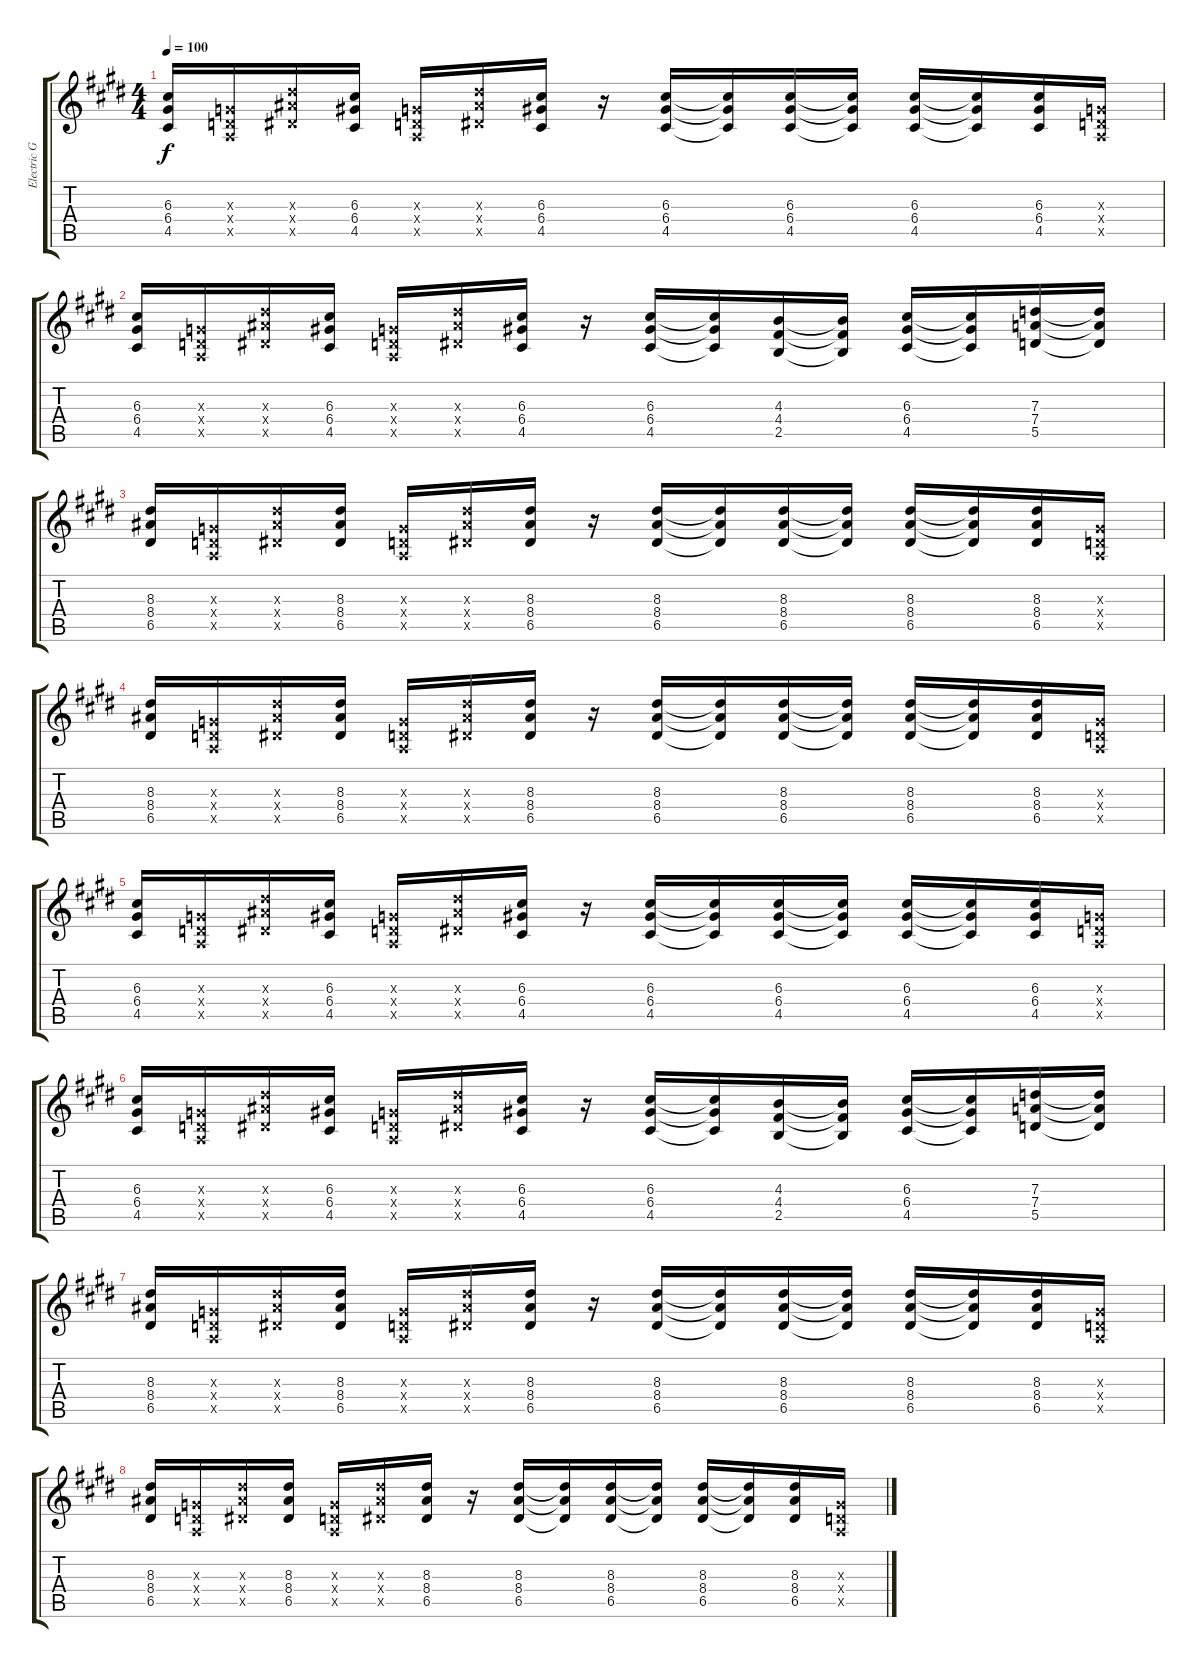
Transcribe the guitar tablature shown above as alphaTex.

\track ("Electric Guitar" "Electric G") {instrument overdrivenguitar}
\staff {score tabs}
\tuning (E4 B3 G3 D3 A2 E2) {hide}
\ts (4 4)
\tempo 100
\clef g2
\ks e
(6.3 6.4 4.5).16{dy f} (0.3{x} 0.4{x} 0.5{x}).16 (8.3{x} 8.4{x} 6.5{x}).16 (6.3 6.4 4.5).16 (0.3{x} 0.4{x} 0.5{x}).16 (8.3{x} 8.4{x} 6.5{x}).16 (6.3 6.4 4.5).16 r.16 (6.3 6.4 4.5).16 (6.3{t} 6.4{t} 4.5{t}).16 (6.3 6.4 4.5).16 (6.3{t} 6.4{t} 4.5{t}).16 (6.3 6.4 4.5).16 (6.3{t} 6.4{t} 4.5{t}).16 (6.3 6.4 4.5).16 (0.3{x} 0.4{x} 0.5{x}).16 |
(6.3 6.4 4.5).16 (0.3{x} 0.4{x} 0.5{x}).16 (8.3{x} 8.4{x} 6.5{x}).16 (6.3 6.4 4.5).16 (0.3{x} 0.4{x} 0.5{x}).16 (8.3{x} 8.4{x} 6.5{x}).16 (6.3 6.4 4.5).16 r.16 (6.3 6.4 4.5).16 (6.3{t} 6.4{t} 4.5{t}).16 (4.3 4.4 2.5).16 (4.3{t} 4.4{t} 2.5{t}).16 (6.3 6.4 4.5).16 (6.3{t} 6.4{t} 4.5{t}).16 (7.3 7.4 5.5).16 (7.3{t} 7.4{t} 5.5{t}).16 |
(8.3 8.4 6.5).16 (0.3{x} 0.4{x} 0.5{x}).16 (8.3{x} 8.4{x} 6.5{x}).16 (8.3 8.4 6.5).16 (0.3{x} 0.4{x} 0.5{x}).16 (8.3{x} 8.4{x} 6.5{x}).16 (8.3 8.4 6.5).16 r.16 (8.3 8.4 6.5).16 (8.3{t} 8.4{t} 6.5{t}).16 (8.3 8.4 6.5).16 (8.3{t} 8.4{t} 6.5{t}).16 (8.3 8.4 6.5).16 (8.3{t} 8.4{t} 6.5{t}).16 (8.3 8.4 6.5).16 (0.3{x} 0.4{x} 0.5{x}).16 |
(8.3 8.4 6.5).16 (0.3{x} 0.4{x} 0.5{x}).16 (8.3{x} 8.4{x} 6.5{x}).16 (8.3 8.4 6.5).16 (0.3{x} 0.4{x} 0.5{x}).16 (8.3{x} 8.4{x} 6.5{x}).16 (8.3 8.4 6.5).16 r.16 (8.3 8.4 6.5).16 (8.3{t} 8.4{t} 6.5{t}).16 (8.3 8.4 6.5).16 (8.3{t} 8.4{t} 6.5{t}).16 (8.3 8.4 6.5).16 (8.3{t} 8.4{t} 6.5{t}).16 (8.3 8.4 6.5).16 (0.3{x} 0.4{x} 0.5{x}).16 |
(6.3 6.4 4.5).16 (0.3{x} 0.4{x} 0.5{x}).16 (8.3{x} 8.4{x} 6.5{x}).16 (6.3 6.4 4.5).16 (0.3{x} 0.4{x} 0.5{x}).16 (8.3{x} 8.4{x} 6.5{x}).16 (6.3 6.4 4.5).16 r.16 (6.3 6.4 4.5).16 (6.3{t} 6.4{t} 4.5{t}).16 (6.3 6.4 4.5).16 (6.3{t} 6.4{t} 4.5{t}).16 (6.3 6.4 4.5).16 (6.3{t} 6.4{t} 4.5{t}).16 (6.3 6.4 4.5).16 (0.3{x} 0.4{x} 0.5{x}).16 |
(6.3 6.4 4.5).16 (0.3{x} 0.4{x} 0.5{x}).16 (8.3{x} 8.4{x} 6.5{x}).16 (6.3 6.4 4.5).16 (0.3{x} 0.4{x} 0.5{x}).16 (8.3{x} 8.4{x} 6.5{x}).16 (6.3 6.4 4.5).16 r.16 (6.3 6.4 4.5).16 (6.3{t} 6.4{t} 4.5{t}).16 (4.3 4.4 2.5).16 (4.3{t} 4.4{t} 2.5{t}).16 (6.3 6.4 4.5).16 (6.3{t} 6.4{t} 4.5{t}).16 (7.3 7.4 5.5).16 (7.3{t} 7.4{t} 5.5{t}).16 |
(8.3 8.4 6.5).16 (0.3{x} 0.4{x} 0.5{x}).16 (8.3{x} 8.4{x} 6.5{x}).16 (8.3 8.4 6.5).16 (0.3{x} 0.4{x} 0.5{x}).16 (8.3{x} 8.4{x} 6.5{x}).16 (8.3 8.4 6.5).16 r.16 (8.3 8.4 6.5).16 (8.3{t} 8.4{t} 6.5{t}).16 (8.3 8.4 6.5).16 (8.3{t} 8.4{t} 6.5{t}).16 (8.3 8.4 6.5).16 (8.3{t} 8.4{t} 6.5{t}).16 (8.3 8.4 6.5).16 (0.3{x} 0.4{x} 0.5{x}).16 |
(8.3 8.4 6.5).16 (0.3{x} 0.4{x} 0.5{x}).16 (8.3{x} 8.4{x} 6.5{x}).16 (8.3 8.4 6.5).16 (0.3{x} 0.4{x} 0.5{x}).16 (8.3{x} 8.4{x} 6.5{x}).16 (8.3 8.4 6.5).16 r.16 (8.3 8.4 6.5).16 (8.3{t} 8.4{t} 6.5{t}).16 (8.3 8.4 6.5).16 (8.3{t} 8.4{t} 6.5{t}).16 (8.3 8.4 6.5).16 (8.3{t} 8.4{t} 6.5{t}).16 (8.3 8.4 6.5).16 (0.3{x} 0.4{x} 0.5{x}).16
